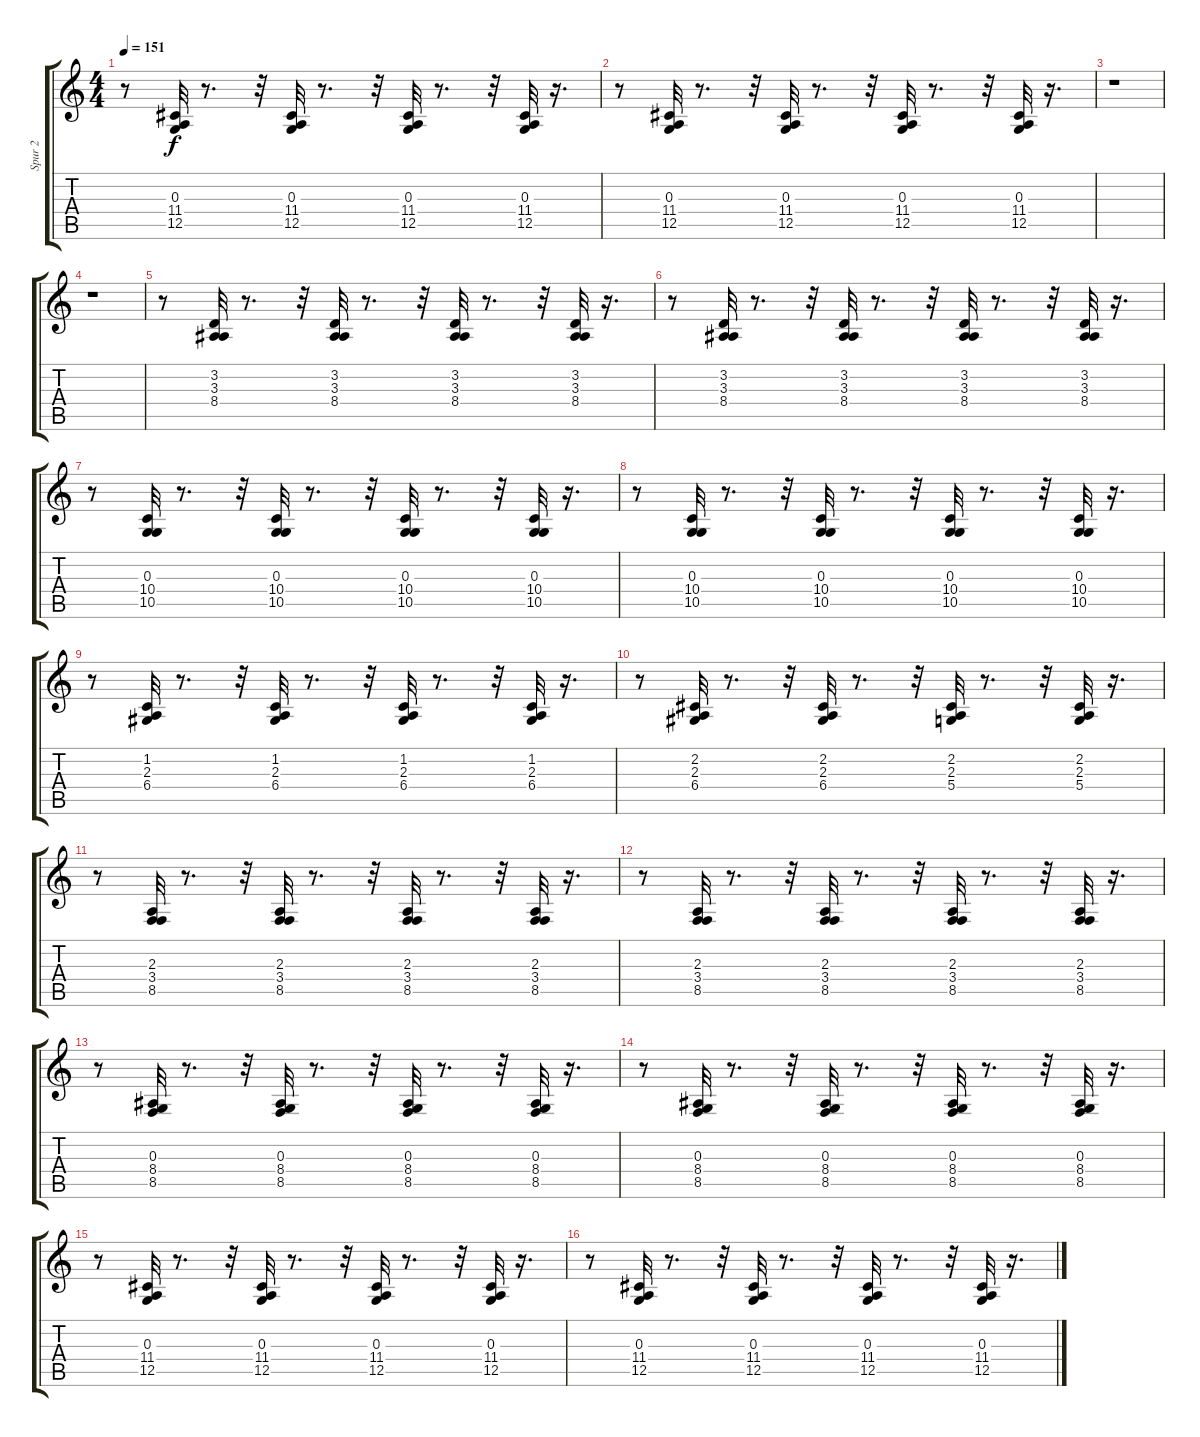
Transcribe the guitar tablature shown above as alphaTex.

\track ("Spur 2" "Spur 2") {instrument percussiveorgan}
\staff {score tabs}
\tuning (E4 B3 G3 D3 A2 E2) {hide}
\ts (4 4)
\tempo 151
\clef g2
\ks c
r.8{dy f} (0.3 11.4 12.5).32 r.8{d} r.32 (0.3 11.4 12.5).32 r.8{d} r.32 (0.3 11.4 12.5).32 r.8{d} r.32 (0.3 11.4 12.5).32 r.16{d} |
r.8 (0.3 11.4 12.5).32 r.8{d} r.32 (0.3 11.4 12.5).32 r.8{d} r.32 (0.3 11.4 12.5).32 r.8{d} r.32 (0.3 11.4 12.5).32 r.16{d} |
r.1 |
r.1 |
r.8 (3.2 3.3 8.4).32 r.8{d} r.32 (3.2 3.3 8.4).32 r.8{d} r.32 (3.2 3.3 8.4).32 r.8{d} r.32 (3.2 3.3 8.4).32 r.16{d} |
r.8 (3.2 3.3 8.4).32 r.8{d} r.32 (3.2 3.3 8.4).32 r.8{d} r.32 (3.2 3.3 8.4).32 r.8{d} r.32 (3.2 3.3 8.4).32 r.16{d} |
r.8 (0.3 10.4 10.5).32 r.8{d} r.32 (0.3 10.4 10.5).32 r.8{d} r.32 (0.3 10.4 10.5).32 r.8{d} r.32 (0.3 10.4 10.5).32 r.16{d} |
r.8 (0.3 10.4 10.5).32 r.8{d} r.32 (0.3 10.4 10.5).32 r.8{d} r.32 (0.3 10.4 10.5).32 r.8{d} r.32 (0.3 10.4 10.5).32 r.16{d} |
r.8 (1.2 2.3 6.4).32 r.8{d} r.32 (1.2 2.3 6.4).32 r.8{d} r.32 (1.2 2.3 6.4).32 r.8{d} r.32 (1.2 2.3 6.4).32 r.16{d} |
r.8 (2.2 2.3 6.4).32 r.8{d} r.32 (2.2 2.3 6.4).32 r.8{d} r.32 (2.2 2.3 5.4).32 r.8{d} r.32 (2.2 2.3 5.4).32 r.16{d} |
r.8 (2.3 3.4 8.5).32 r.8{d} r.32 (2.3 3.4 8.5).32 r.8{d} r.32 (2.3 3.4 8.5).32 r.8{d} r.32 (2.3 3.4 8.5).32 r.16{d} |
r.8 (2.3 3.4 8.5).32 r.8{d} r.32 (2.3 3.4 8.5).32 r.8{d} r.32 (2.3 3.4 8.5).32 r.8{d} r.32 (2.3 3.4 8.5).32 r.16{d} |
r.8 (0.3 8.4 8.5).32 r.8{d} r.32 (0.3 8.4 8.5).32 r.8{d} r.32 (0.3 8.4 8.5).32 r.8{d} r.32 (0.3 8.4 8.5).32 r.16{d} |
r.8 (0.3 8.4 8.5).32 r.8{d} r.32 (0.3 8.4 8.5).32 r.8{d} r.32 (0.3 8.4 8.5).32 r.8{d} r.32 (0.3 8.4 8.5).32 r.16{d} |
r.8 (0.3 11.4 12.5).32 r.8{d} r.32 (0.3 11.4 12.5).32 r.8{d} r.32 (0.3 11.4 12.5).32 r.8{d} r.32 (0.3 11.4 12.5).32 r.16{d} |
r.8 (0.3 11.4 12.5).32 r.8{d} r.32 (0.3 11.4 12.5).32 r.8{d} r.32 (0.3 11.4 12.5).32 r.8{d} r.32 (0.3 11.4 12.5).32 r.16{d}
